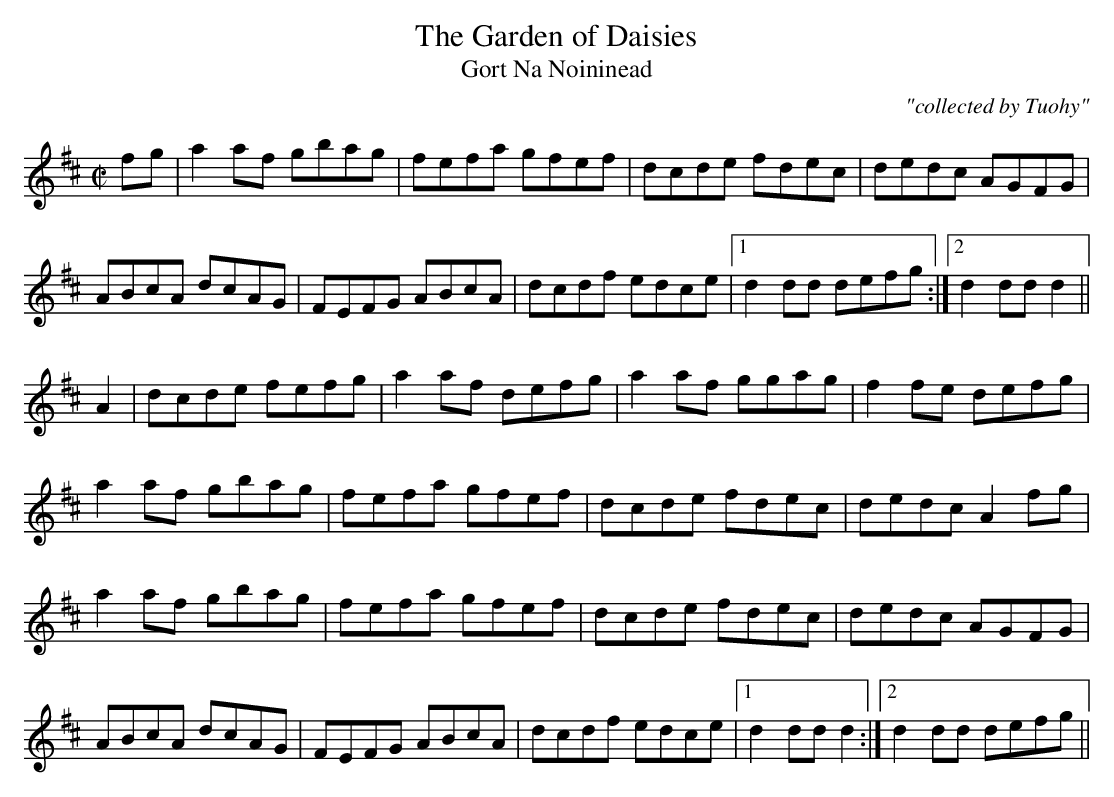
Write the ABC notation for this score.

X:1
T: Garden of Daisies, The
T: Gort Na Noininead
C: "collected by Tuohy"
M: C|
L: 1/8
K: D
f-g|a2 a-f gbag|fefa gfef|dcde fdec|dedc AGFG|
ABcA dcAG|FEFG ABcA|dcdf edce|1 d2 dd defg:|2 d2 dd d2||
A2|dcde fefg|a2 a-f defg|a2 a-f ggag|f2 f-e defg|
a2 a-f gbag|fefa gfef|dcde fdec|dedc A2 f-g|
a2 a-f gbag|fefa gfef|dcde fdec|dedc AGFG|
ABcA dcAG|FEFG ABcA|dcdf edce|1 d2 dd d2:|2 d2 dd defg||
